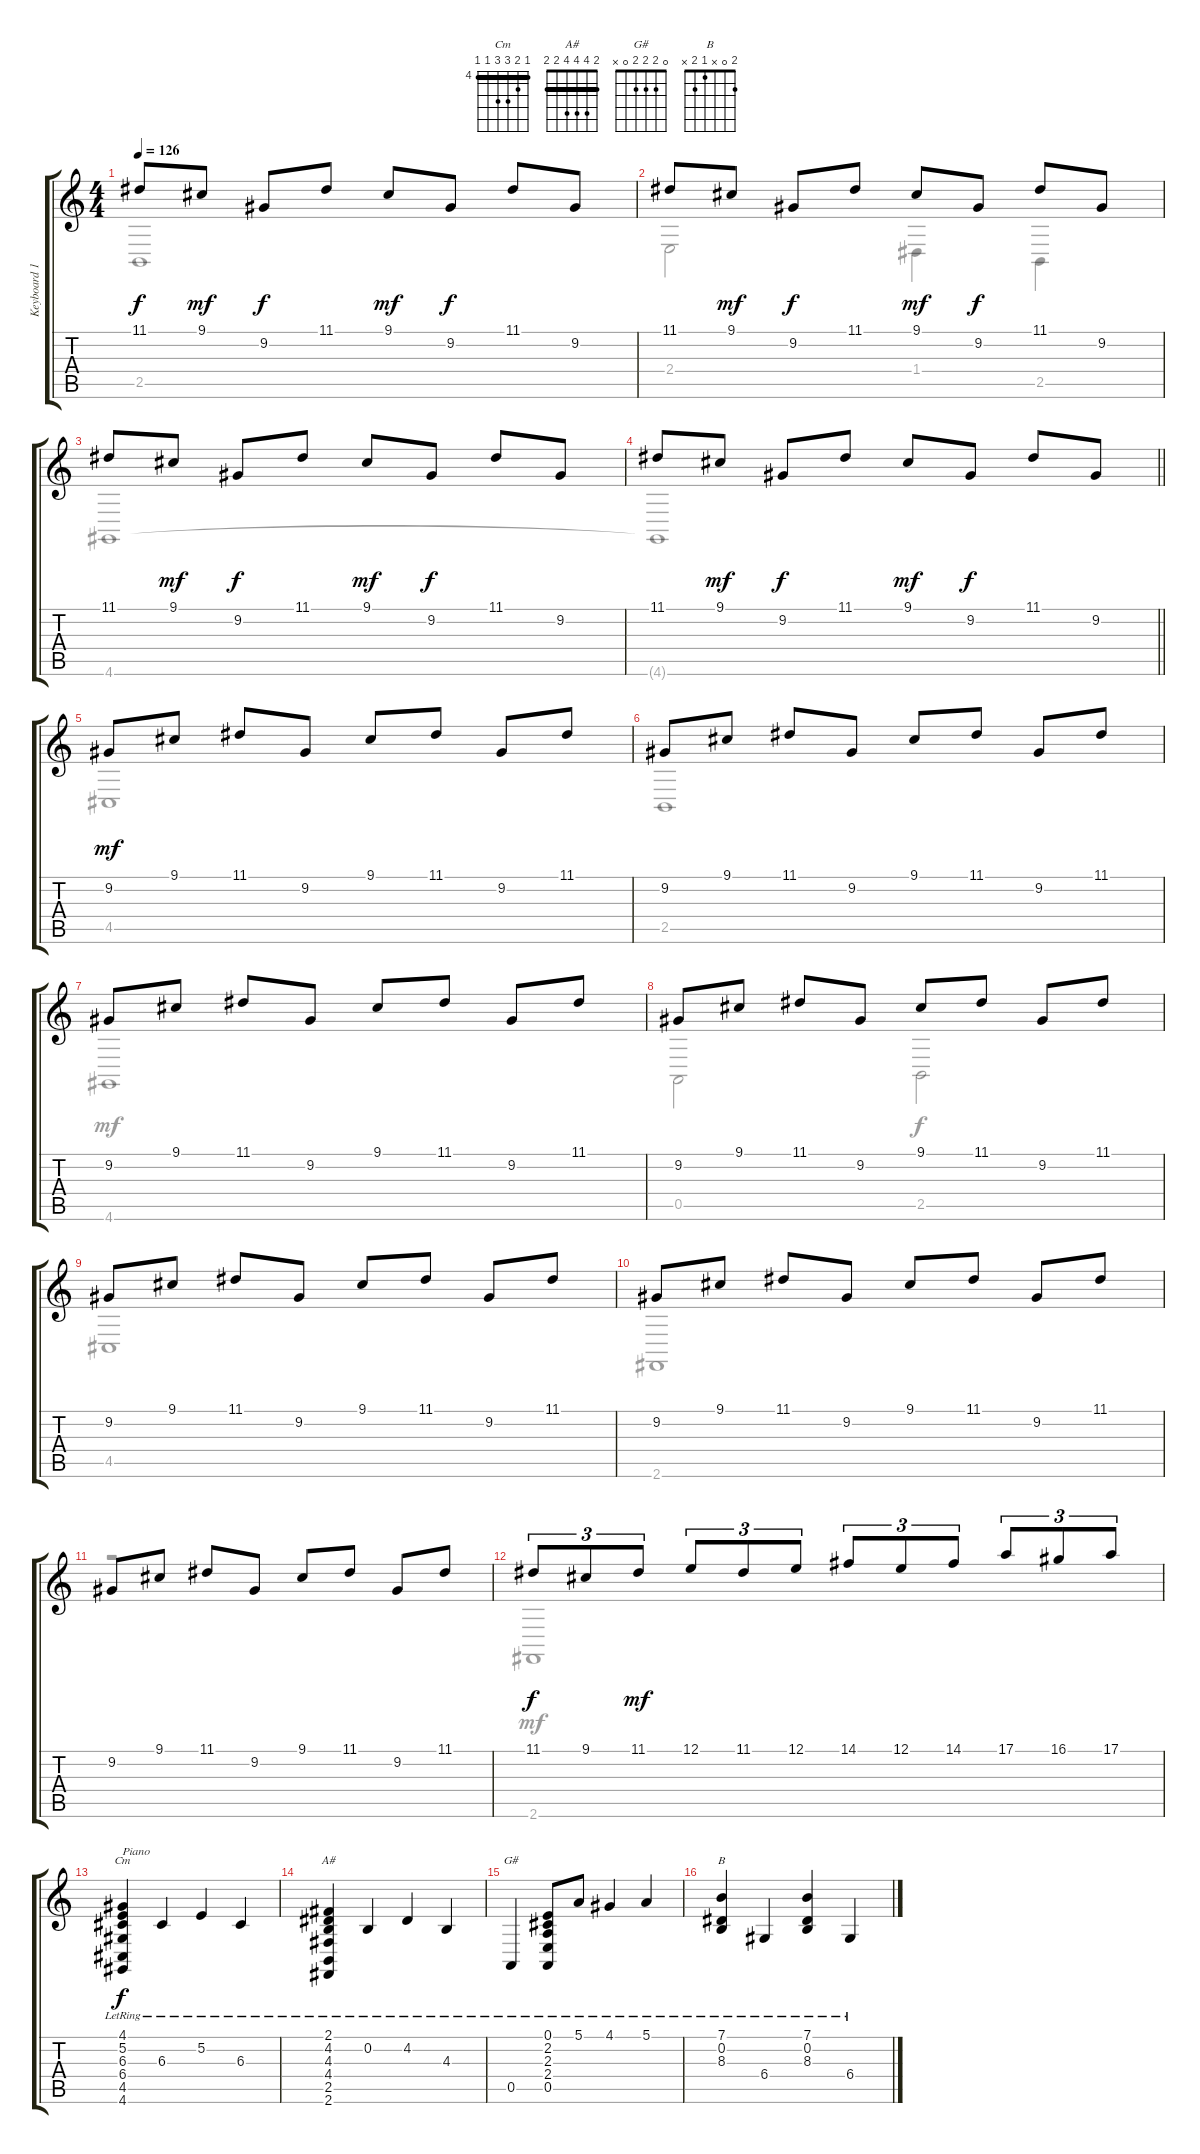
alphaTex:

\track ("Keyboard 1" "Keyboard 1") {instrument acousticgrandpiano}
\staff {score tabs}
\tuning (E4 B3 G3 D3 A2 E2) {hide}
\chord ("Cm" 4 5 6 6 4 4) {firstfret 4 barre 4}
\chord ("A#" 2 4 4 4 2 2) {barre 2}
\chord ("G#" 0 2 2 2 0 x)
\chord ("B" 2 0 x 1 2 x)
\voice
\ts (4 4)
\tempo 126
\clef g2
\ks c
11.1.8{dy f} 9.1.8{dy mf} 9.2.8{dy f} 11.1.8 9.1.8{dy mf} 9.2.8{dy f} 11.1.8 9.2.8 |
11.1.8{volume 9} 9.1.8{dy mf} 9.2.8{dy f} 11.1.8 9.1.8{dy mf} 9.2.8{dy f} 11.1.8 9.2.8 |
11.1.8{volume 10} 9.1.8{dy mf} 9.2.8{dy f} 11.1.8 9.1.8{dy mf} 9.2.8{dy f} 11.1.8 9.2.8 |
\barLineRight lightlight
11.1.8 9.1.8{dy mf} 9.2.8{dy f} 11.1.8 9.1.8{dy mf} 9.2.8{dy f} 11.1.8 9.2.8 |
9.2.8{dy mf} 9.1.8 11.1.8 9.2.8 9.1.8 11.1.8 9.2.8 11.1.8 |
9.2.8 9.1.8 11.1.8 9.2.8 9.1.8 11.1.8 9.2.8 11.1.8 |
9.2.8 9.1.8 11.1.8 9.2.8 9.1.8 11.1.8 9.2.8 11.1.8 |
9.2.8 9.1.8 11.1.8 9.2.8 9.1.8 11.1.8 9.2.8 11.1.8 |
9.2.8 9.1.8 11.1.8 9.2.8 9.1.8 11.1.8 9.2.8 11.1.8 |
9.2.8 9.1.8 11.1.8 9.2.8 9.1.8 11.1.8 9.2.8 11.1.8 |
9.2.8 9.1.8 11.1.8 9.2.8 9.1.8 11.1.8 9.2.8 11.1.8 |
11.1.8{tu (3 2) dy f} 9.1.8{tu (3 2)} 11.1.8{tu (3 2) dy mf} 12.1.8{tu (3 2)} 11.1.8{tu (3 2)} 12.1.8{tu (3 2)} 14.1.8{tu (3 2)} 12.1.8{tu (3 2)} 14.1.8{tu (3 2)} 17.1.8{tu (3 2)} 16.1.8{tu (3 2)} 17.1.8{tu (3 2)} |
(4.1{lr} 5.2{lr} 6.3{lr} 6.4{lr} 4.5{lr} 4.6{lr}).4{ch "Cm" txt "Piano" dy f balance 8 instrument acousticgrandpiano} 6.3{lr}.4 5.2{lr}.4 6.3{lr}.4 |
(2.1{lr} 4.2{lr} 4.3{lr} 4.4{lr} 2.5{lr} 2.6{lr}).4{ch "A#"} 0.2{lr}.4 4.2{lr}.4 4.3{lr}.4 |
0.5{lr}.4{ch "G#"} (0.1{lr} 2.2{lr} 2.3{lr} 2.4{lr} 0.5{lr}).8 5.1{lr}.8 4.1{lr}.4 5.1{lr}.4 |
(7.1{lr} 0.2{lr} 8.3{lr}).4{ch "B"} 6.4{lr}.4 (7.1{lr} 0.2{lr} 8.3{lr}).4 6.4{lr}.4
\voice
\clef g2
\ottava regular
\simile none
\ks c
2.5.1{dy f} |
2.4.2 1.4.4 2.5.4 |
4.6.1 |
\barLineRight lightlight
4.6{t}.1 |
4.5.1 |
2.5.1 |
4.6.1{dy mf} |
0.5.2 2.5.2{dy f} |
4.5.1 |
2.6.1 |
r.1 |
2.6.1{dy mf} |
|
|
|
